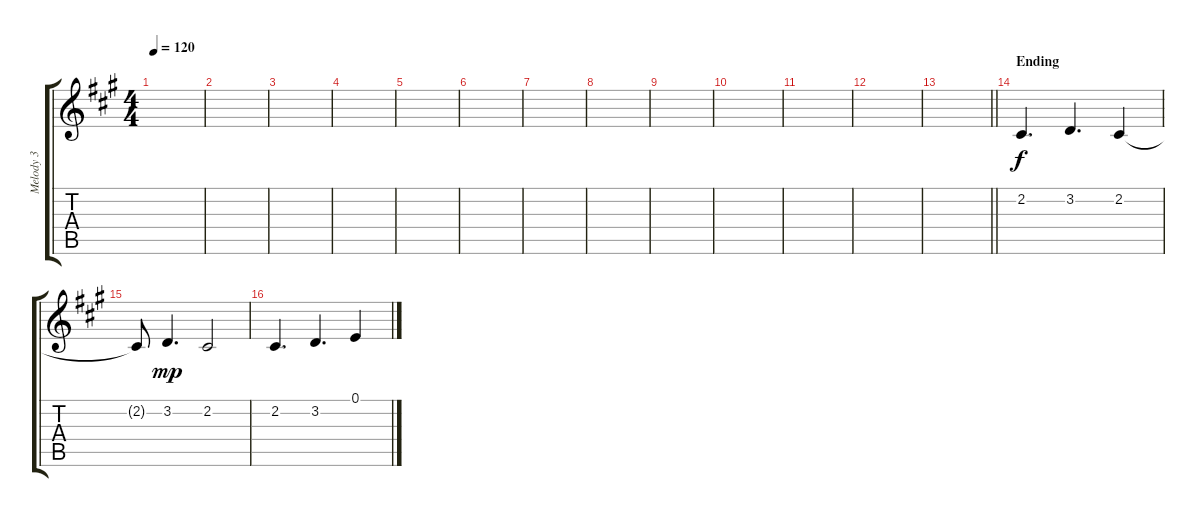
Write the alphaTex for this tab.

\track ("Melody 3" "Melody 3") {instrument harmonica}
\staff {score tabs}
\tuning (E4 B3 G3 D3 A2 E2) {hide}
\ts (4 4)
\tempo 120
\clef g2
\ks a
|
|
|
|
|
|
|
|
|
|
|
|
\barLineRight lightlight
|
\section ("" "Ending")
2.2.4{d} 3.2.4{d} 2.2.4 |
2.2{t}.8{dy f} 3.2.4{d dy mp} 2.2.2 |
2.2.4{d} 3.2.4{d} 0.1.4
